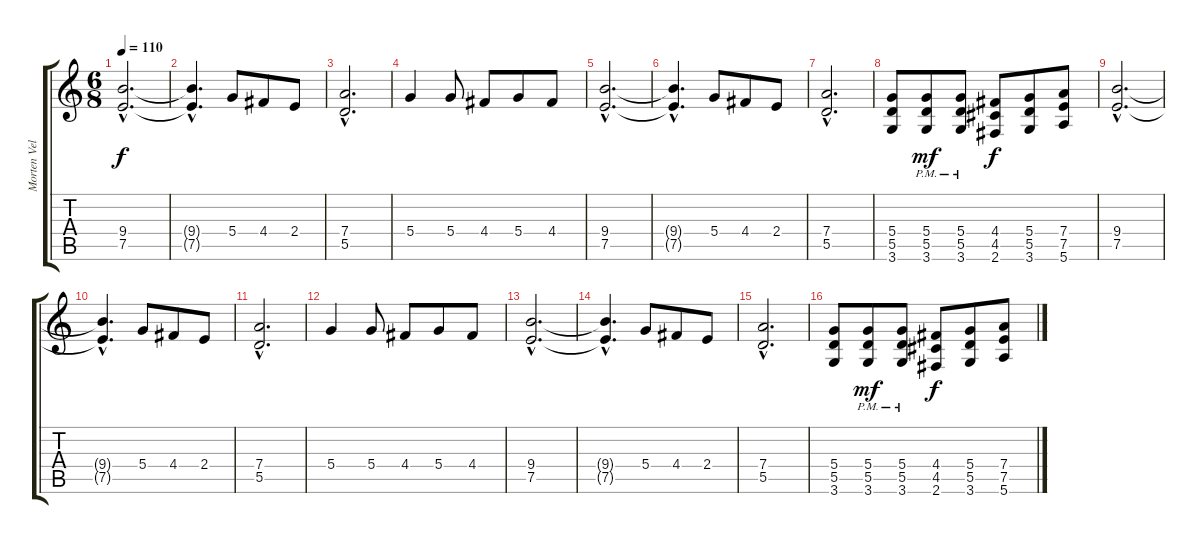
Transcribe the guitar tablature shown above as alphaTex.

\track ("Morten Veland" "Morten Vel") {instrument distortionguitar}
\staff {score tabs}
\tuning (E4 B3 G3 D3 A2 E2) {hide}
\ts (6 8)
\tempo 110
\clef g2
\ks c
(9.4{hac} 7.5{hac}).2{d dy f} |
(9.4{hac t} 7.5{hac t}).4{d} 5.4.8 4.4.8 2.4.8 |
(7.4{hac} 5.5{hac}).2{d} |
5.4.4 5.4.8 4.4.8 5.4.8 4.4.8 |
(9.4{hac} 7.5{hac}).2{d} |
(9.4{hac t} 7.5{hac t}).4{d} 5.4.8 4.4.8 2.4.8 |
(7.4{hac} 5.5{hac}).2{d} |
(5.4 5.5 3.6).8 (5.4{pm} 5.5{pm} 3.6{pm}).8{dy mf} (5.4{pm} 5.5{pm} 3.6{pm}).8 (4.4 4.5 2.6).8{dy f} (5.4 5.5 3.6).8 (7.4 7.5 5.6).8 |
(9.4{hac} 7.5{hac}).2{d} |
(9.4{hac t} 7.5{hac t}).4{d} 5.4.8 4.4.8 2.4.8 |
(7.4{hac} 5.5{hac}).2{d} |
5.4.4 5.4.8 4.4.8 5.4.8 4.4.8 |
(9.4{hac} 7.5{hac}).2{d} |
(9.4{hac t} 7.5{hac t}).4{d} 5.4.8 4.4.8 2.4.8 |
(7.4{hac} 5.5{hac}).2{d} |
(5.4 5.5 3.6).8 (5.4{pm} 5.5{pm} 3.6{pm}).8{dy mf} (5.4{pm} 5.5{pm} 3.6{pm}).8 (4.4 4.5 2.6).8{dy f} (5.4 5.5 3.6).8 (7.4 7.5 5.6).8
